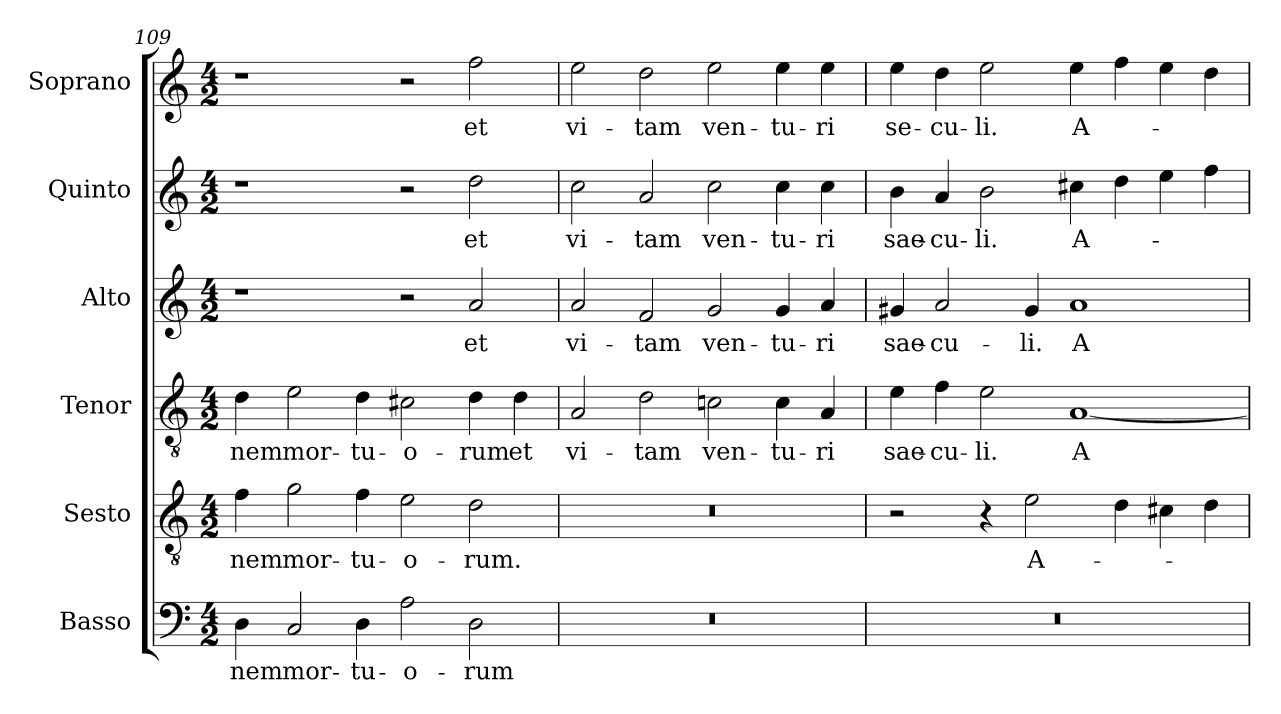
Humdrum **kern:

**kern	**text	**kern	**text	**kern	**text	**kern	**text	**kern	**text	**kern	**text
*part6	*part6	*part5	*part5	*part4	*part4	*part3	*part3	*part2	*part2	*part1	*part1
*staff6	*staff6	*staff5	*staff5	*staff4	*staff4	*staff3	*staff3	*staff2	*staff2	*staff1	*staff1
*I"Basso	*	*I"Sesto	*	*I"Tenor	*	*I"Alto	*	*I"Quinto	*	*I"Soprano	*
*	*	*	*	*I'T.	*	*I'A.	*	*	*	*I'Sop.	*
*clefF4	*	*clefGv2	*	*clefGv2	*	*clefG2	*	*clefG2	*	*clefG2	*
*	*	*ITrd7c12	*	*ITrd7c12	*	*	*	*	*	*	*
*k[]	*	*k[]	*	*k[]	*	*k[]	*	*k[]	*	*k[]	*
*C:	*	*C:	*	*C:	*	*C:	*	*C:	*	*C:	*
*M4/2	*	*M4/2	*	*M4/2	*	*M4/2	*	*M4/2	*	*M4/2	*
=109	=109	=109	=109	=109	=109	=109	=109	=109	=109	=109	=109
!	!LO:LY:b:color=#000000	!	!	!	!	!	!	!	!	!	!
!	!	!	!LO:LY:b:color=#000000	!	!	!	!	!	!	!	!
!	!	!	!	!	!LO:LY:b:color=#000000	!	!	!	!	!	!
4Di\	-nem	4Fi\	-nem	4Di\	-nem	1r	.	1r	.	1r	.
!	!LO:LY:b:color=#000000	!	!	!	!	!	!	!	!	!	!
!	!	!	!LO:LY:b:color=#000000	!	!	!	!	!	!	!	!
!	!	!	!	!	!LO:LY:b:color=#000000	!	!	!	!	!	!
2Ci/	mor-	2Gi\	mor-	2Ei\	mor-	.	.	.	.	.	.
!	!LO:LY:b:color=#000000	!	!	!	!	!	!	!	!	!	!
!	!	!	!LO:LY:b:color=#000000	!	!	!	!	!	!	!	!
!	!	!	!	!	!LO:LY:b:color=#000000	!	!	!	!	!	!
4Di\	-tu-	4Fi\	-tu-	4Di\	-tu-	.	.	.	.	.	.
!	!LO:LY:b:color=#000000	!	!	!	!	!	!	!	!	!	!
!	!	!	!LO:LY:b:color=#000000	!	!	!	!	!	!	!	!
!	!	!	!	!	!LO:LY:b:color=#000000	!	!	!	!	!	!
2Ai\	-o-	2Ei\	-o-	2C#Xi\	-o-	2r	.	2r	.	2r	.
!	!LO:LY:b:color=#000000	!	!	!	!	!	!	!	!	!	!
!	!	!	!LO:LY:b:color=#000000	!	!	!	!	!	!	!	!
!	!	!	!	!	!LO:LY:b:color=#000000	!	!	!	!	!	!
!	!	!	!	!	!	!	!LO:LY:b:color=#000000	!	!	!	!
!	!	!	!	!	!	!	!	!	!LO:LY:b:color=#000000	!	!
!	!	!	!	!	!	!	!	!	!	!	!LO:LY:b:color=#000000
2Di\	-rum	2Di\	-rum.	4Di\	-rum	2ai/	et	2ddi\	et	2ffi\	et
!	!	!	!	!	!LO:LY:b:color=#000000	!	!	!	!	!	!
.	.	.	.	4Di\	et	.	.	.	.	.	.
=110	=110	=110	=110	=110	=110	=110	=110	=110	=110	=110	=110
!LO:N:vis=1	!	!LO:N:vis=1	!	!	!	!	!	!	!	!	!
!	!	!	!	!	!LO:LY:b:color=#000000	!	!	!	!	!	!
!	!	!	!	!	!	!	!LO:LY:b:color=#000000	!	!	!	!
!	!	!	!	!	!	!	!	!	!LO:LY:b:color=#000000	!	!
!	!	!	!	!	!	!	!	!	!	!	!LO:LY:b:color=#000000
0r	.	0r	.	2AAi/	vi-	2ai/	vi-	2cci\	vi-	2eei\	vi-
!	!	!	!	!	!LO:LY:b:color=#000000	!	!	!	!	!	!
!	!	!	!	!	!	!	!LO:LY:b:color=#000000	!	!	!	!
!	!	!	!	!	!	!	!	!	!LO:LY:b:color=#000000	!	!
!	!	!	!	!	!	!	!	!	!	!	!LO:LY:b:color=#000000
.	.	.	.	2Di\	-tam	2fi/	-tam	2ai/	-tam	2ddi\	-tam
!	!	!	!	!	!LO:LY:b:color=#000000	!	!	!	!	!	!
!	!	!	!	!	!	!	!LO:LY:b:color=#000000	!	!	!	!
!	!	!	!	!	!	!	!	!	!LO:LY:b:color=#000000	!	!
!	!	!	!	!	!	!	!	!	!	!	!LO:LY:b:color=#000000
.	.	.	.	2Cni\	ven-	2gi/	ven-	2cci\	ven-	2eei\	ven-
!	!	!	!	!	!LO:LY:b:color=#000000	!	!	!	!	!	!
!	!	!	!	!	!	!	!LO:LY:b:color=#000000	!	!	!	!
!	!	!	!	!	!	!	!	!	!LO:LY:b:color=#000000	!	!
!	!	!	!	!	!	!	!	!	!	!	!LO:LY:b:color=#000000
.	.	.	.	4Ci\	-tu-	4gi/	-tu-	4cci\	-tu-	4eei\	-tu-
!	!	!	!	!	!LO:LY:b:color=#000000	!	!	!	!	!	!
!	!	!	!	!	!	!	!LO:LY:b:color=#000000	!	!	!	!
!	!	!	!	!	!	!	!	!	!LO:LY:b:color=#000000	!	!
!	!	!	!	!	!	!	!	!	!	!	!LO:LY:b:color=#000000
.	.	.	.	4AAi/	-ri	4ai/	-ri	4cci\	-ri	4eei\	-ri
=111	=111	=111	=111	=111	=111	=111	=111	=111	=111	=111	=111
!LO:N:vis=1	!	!	!	!	!	!	!	!	!	!	!
!	!	!	!	!	!LO:LY:b:color=#000000	!	!	!	!	!	!
!	!	!	!	!	!	!	!LO:LY:b:color=#000000	!	!	!	!
!	!	!	!	!	!	!	!	!	!LO:LY:b:color=#000000	!	!
!	!	!	!	!	!	!	!	!	!	!	!LO:LY:b:color=#000000
0r	.	2r	.	4Ei\	sae-	4g#Xi/	sae-	4bi\	sae-	4eei\	se-
!	!	!	!	!	!LO:LY:b:color=#000000	!	!	!	!	!	!
!	!	!	!	!	!	!	!LO:LY:b:color=#000000	!	!	!	!
!	!	!	!	!	!	!	!	!	!LO:LY:b:color=#000000	!	!
!	!	!	!	!	!	!	!	!	!	!	!LO:LY:b:color=#000000
.	.	.	.	4Fi\	-cu-	2ai/	-cu-	4ai/	-cu-	4ddi\	-cu-
!	!	!	!	!	!LO:LY:b:color=#000000	!	!	!	!	!	!
!	!	!	!	!	!	!	!	!	!LO:LY:b:color=#000000	!	!
!	!	!	!	!	!	!	!	!	!	!	!LO:LY:b:color=#000000
.	.	4r	.	2Ei\	-li.	.	.	2bi\	-li.	2eei\	-li.
!	!	!	!LO:LY:b:color=#000000	!	!	!	!	!	!	!	!
!	!	!	!	!	!	!	!LO:LY:b:color=#000000	!	!	!	!
.	.	2Ei\	A-	.	.	4g#i/	-li.	.	.	.	.
!	!	!	!	!	!LO:LY:b:color=#000000	!	!	!	!	!	!
!	!	!	!	!	!	!	!LO:LY:b:color=#000000	!	!	!	!
!	!	!	!	!	!	!	!	!	!LO:LY:b:color=#000000	!	!
!	!	!	!	!	!	!	!	!	!	!	!LO:LY:b:color=#000000
.	.	.	.	[1AAi	A-	1ai	A-	4cc#Xi\	A-	4eei\	A-
.	.	4Di\	.	.	.	.	.	4ddi\	.	4ffi\	.
.	.	4C#Xi\	.	.	.	.	.	4eei\	.	4eei\	.
.	.	4Di\	.	.	.	.	.	4ffi\	.	4ddi\	.
=	=	=	=	=	=	=	=	=	=	=	=
*-	*-	*-	*-	*-	*-	*-	*-	*-	*-	*-	*-
